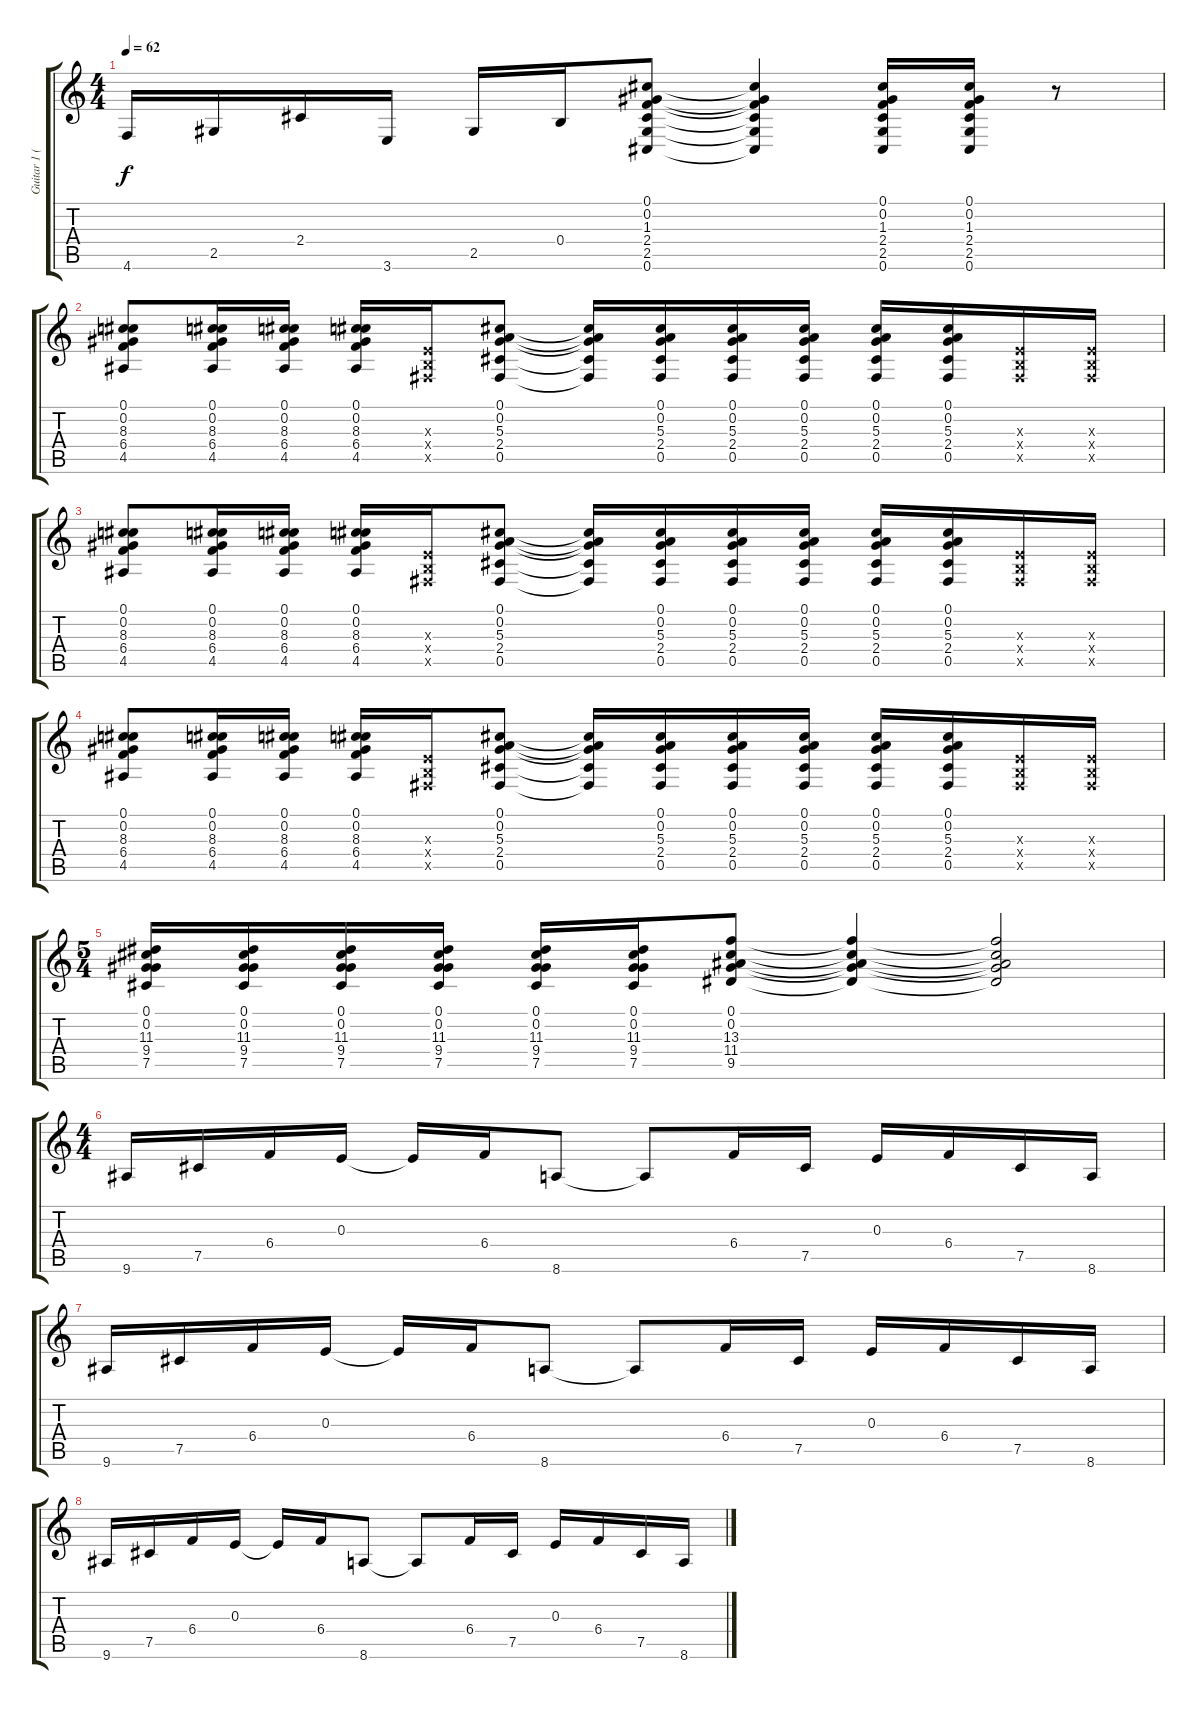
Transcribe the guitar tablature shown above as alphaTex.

\track ("Guitar 1 (clean)" "Guitar 1 (") {instrument acousticguitarsteel}
\staff {score tabs}
\tuning (Db4 Ab3 E3 B2 Gb2 Db2) {hide}
\ts (4 4)
\tempo 62
\clef g2
\ks c
4.6.16{dy f} 2.5.16 2.4.16 3.6.16 2.5.16 0.4.16 (0.1 0.2 1.3 2.4 2.5 0.6).8 (0.1{t} 0.2{t} 1.3{t} 2.4{t} 2.5{t} 0.6{t}).4 (0.1 0.2 1.3 2.4 2.5 0.6).16 (0.1 0.2 1.3 2.4 2.5 0.6).16 r.8 |
(0.1 0.2 8.3 6.4 4.5).8 (0.1 0.2 8.3 6.4 4.5).16 (0.1 0.2 8.3 6.4 4.5).16 (0.1 0.2 8.3 6.4 4.5).16 (0.3{x} 0.4{x} 0.5{x}).16 (0.1 0.2 5.3 2.4 0.5).8 (0.1{t} 0.2{t} 5.3{t} 2.4{t} 0.5{t}).16 (0.1 0.2 5.3 2.4 0.5).16 (0.1 0.2 5.3 2.4 0.5).16 (0.1 0.2 5.3 2.4 0.5).16 (0.1 0.2 5.3 2.4 0.5).16 (0.1 0.2 5.3 2.4 0.5).16 (0.3{x} 0.4{x} 0.5{x}).16 (0.3{x} 0.4{x} 0.5{x}).16 |
(0.1 0.2 8.3 6.4 4.5).8 (0.1 0.2 8.3 6.4 4.5).16 (0.1 0.2 8.3 6.4 4.5).16 (0.1 0.2 8.3 6.4 4.5).16 (0.3{x} 0.4{x} 0.5{x}).16 (0.1 0.2 5.3 2.4 0.5).8 (0.1{t} 0.2{t} 5.3{t} 2.4{t} 0.5{t}).16 (0.1 0.2 5.3 2.4 0.5).16 (0.1 0.2 5.3 2.4 0.5).16 (0.1 0.2 5.3 2.4 0.5).16 (0.1 0.2 5.3 2.4 0.5).16 (0.1 0.2 5.3 2.4 0.5).16 (0.3{x} 0.4{x} 0.5{x}).16 (0.3{x} 0.4{x} 0.5{x}).16 |
(0.1 0.2 8.3 6.4 4.5).8 (0.1 0.2 8.3 6.4 4.5).16 (0.1 0.2 8.3 6.4 4.5).16 (0.1 0.2 8.3 6.4 4.5).16 (0.3{x} 0.4{x} 0.5{x}).16 (0.1 0.2 5.3 2.4 0.5).8 (0.1{t} 0.2{t} 5.3{t} 2.4{t} 0.5{t}).16 (0.1 0.2 5.3 2.4 0.5).16 (0.1 0.2 5.3 2.4 0.5).16 (0.1 0.2 5.3 2.4 0.5).16 (0.1 0.2 5.3 2.4 0.5).16 (0.1 0.2 5.3 2.4 0.5).16 (0.3{x} 0.4{x} 0.5{x}).16 (0.3{x} 0.4{x} 0.5{x}).16 |
\ts (5 4)
(0.1 0.2 11.3 9.4 7.5).16 (0.1 0.2 11.3 9.4 7.5).16 (0.1 0.2 11.3 9.4 7.5).16 (0.1 0.2 11.3 9.4 7.5).16 (0.1 0.2 11.3 9.4 7.5).16 (0.1 0.2 11.3 9.4 7.5).16 (0.1 0.2 13.3 11.4 9.5).8 (0.1{t} 0.2{t} 13.3{t} 11.4{t} 9.5{t}).4 (0.1{t} 0.2{t} 13.3{t} 11.4{t} 9.5{t}).2 |
\ts (4 4)
9.6.16 7.5.16 6.4.16 0.3.16 0.3{t}.16 6.4.16 8.6.8 8.6{t}.8 6.4.16 7.5.16 0.3.16 6.4.16 7.5.16 8.6.16 |
9.6.16 7.5.16 6.4.16 0.3.16 0.3{t}.16 6.4.16 8.6.8 8.6{t}.8 6.4.16 7.5.16 0.3.16 6.4.16 7.5.16 8.6.16 |
9.6.16 7.5.16 6.4.16 0.3.16 0.3{t}.16 6.4.16 8.6.8 8.6{t}.8 6.4.16 7.5.16 0.3.16 6.4.16 7.5.16 8.6.16
